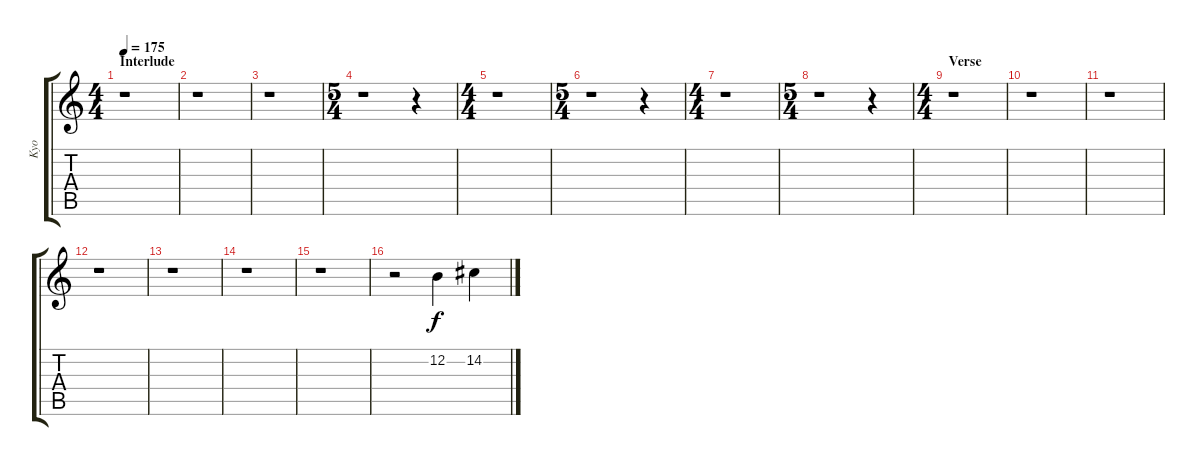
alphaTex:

\track ("Kyo" "Kyo") {instrument altosax}
\staff {score tabs}
\tuning (E4 B3 G3 D3 A2 E2) {hide}
\ts (4 4)
\section ("" "Interlude")
\tempo 175
\clef g2
\ks c
r.1{dy f} |
r.1 |
r.1 |
\ts (5 4)
r.1 r.4 |
\ts (4 4)
r.1 |
\ts (5 4)
r.1 r.4 |
\ts (4 4)
r.1 |
\ts (5 4)
r.1 r.4 |
\ts (4 4)
\section ("" "Verse")
r.1 |
r.1 |
r.1 |
r.1 |
r.1 |
r.1 |
r.1 |
r.2 12.2.4 14.2.4
